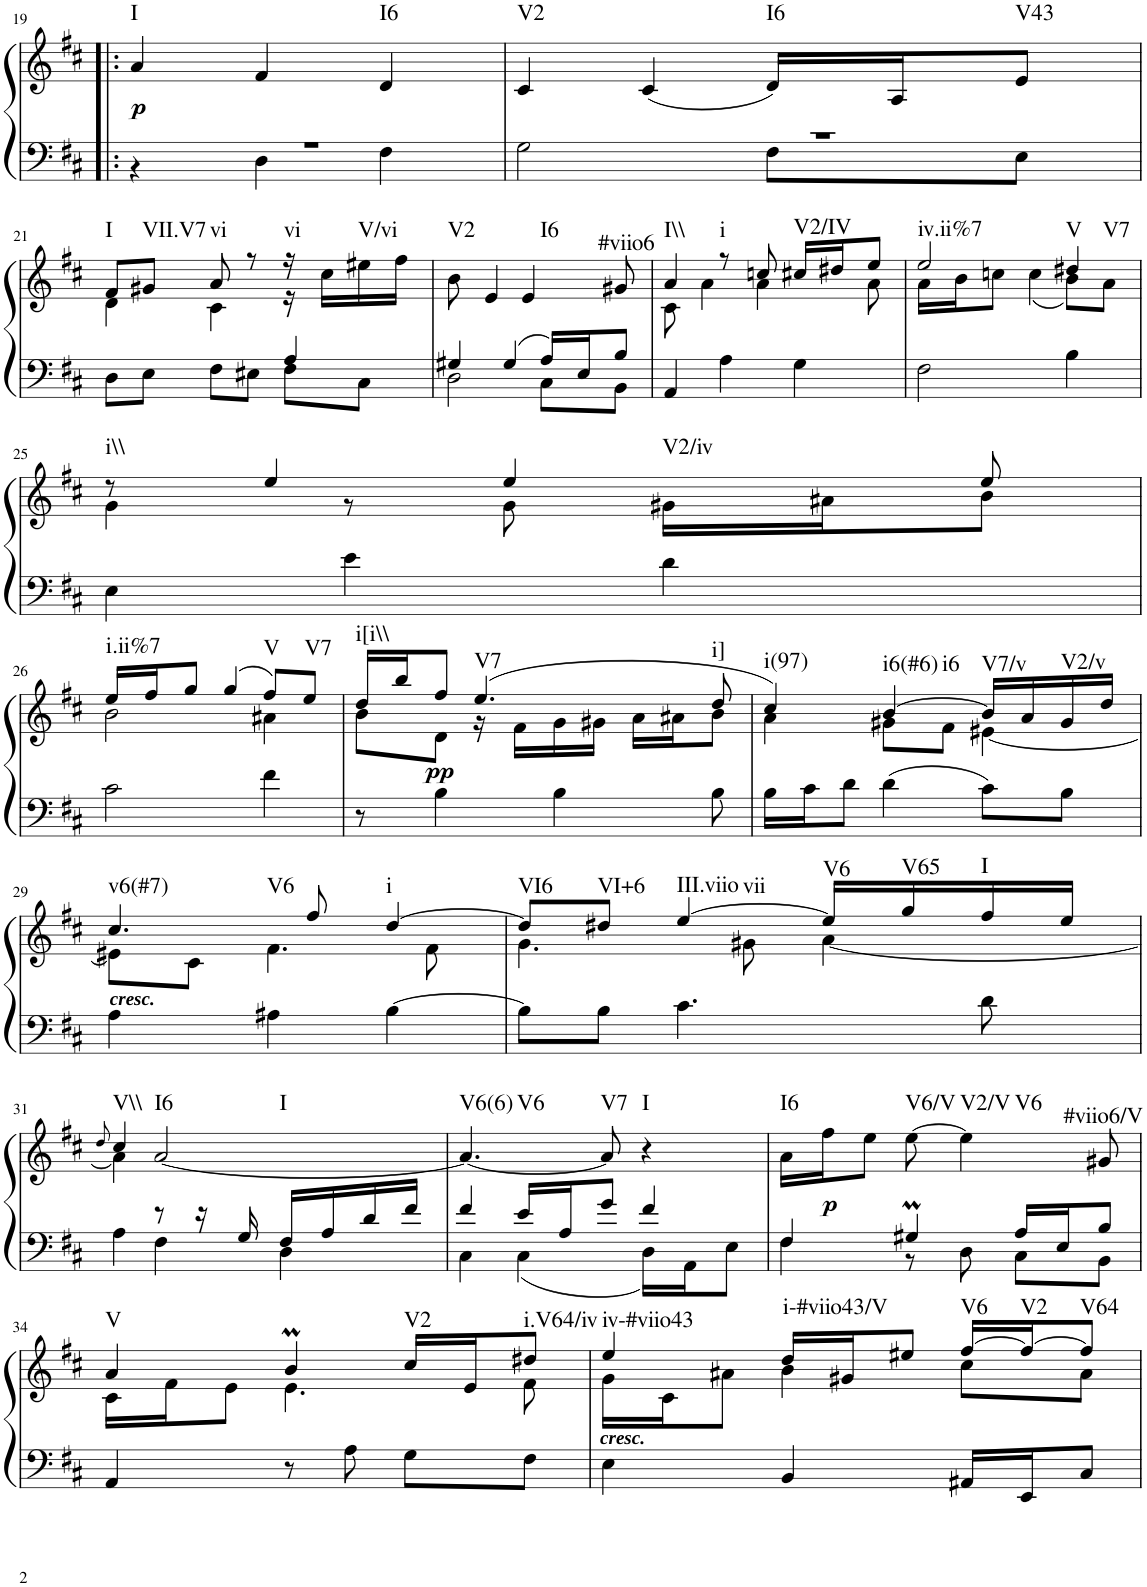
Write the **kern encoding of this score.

**kern	**kern	**dynam	**harte
*part1	*part1	*part1	*part1
*staff2	*staff1	*staff1/2	*
*I"Klavier links	*	*	*
!!LO:PB:g=z
*clefF4	*clefG2	*	*
*k[f#c#]	*k[f#c#]	*	*
*M3/4	*M3/4	*	*
=19!|:	=19!|:	=19!|:	=19!|:
*^	*	*	*
!	!	!	!LO:DY:b	!LO:H:kt=I
2.r	4r	4a/	p	N
.	4D\	4f#/	.	.
!	!	!	!	!LO:H:kt=I6
.	4F#\	4d/	.	N
=20	=20	=20	=20	=20
!	!	!	!	!LO:H:kt=V2
2.r	2G\	4c#/	.	N
.	.	(4c#/	.	.
!	!	!	!	!LO:H:kt=I6
.	8F#\L	16d/LL)	.	N
.	.	16A/J	.	.
!	!	!	!	!LO:H:kt=V43
.	8E\J	8e/J	.	N
!!LO:LB:g=z
=21	=21	=21	=21	=21
*	*	*^	*	*
!	!	!	!	!	!LO:H:kt=I
2ryy	8D\L	8f#/L	4d\	.	N
!	!	!	!	!	!LO:H:kt=VII.V7
.	8E\J	8g#X/J	.	.	N
!	!	!	!	!	!LO:H:kt=vi
.	8F#\L	8a/	4c#\	.	N
.	8E#X\J	8r	.	.	.
!	!	!	!	!	!LO:H:kt=vi
4A/	8F#\L	16r	16r	.	N
.	.	16cc#\LL	8.ryy	.	.
!	!	!	!	!	!LO:H:kt=V/vi
.	8C#\J	16ee#X\	.	.	N
.	.	16ff#\JJ	.	.	.
*	*	*v	*v	*	*
=22	=22	=22	=22	=22
!	!	!	!	!LO:H:kt=V2
4G#X/	2D\	8b\	.	N
.	.	4e/	.	.
4G#/	.	.	.	.
!	!	!	!	!LO:H:kt=I6
.	.	4e/	.	N
16A/LL	8C#\L	.	.	.
16E/J	.	.	.	.
!	!	!	!	!LO:H:kt=#viio6
8B/J	8BB\J	8g#X/	.	N
=23	=23	=23	=23	=23
*	*	*^	*	*
!	!	!	!	!	!LO:H:kt=I\\
*v	*v	*	*	*	*
4AA/	4a/	8c#\	.	N
.	.	4a\	.	.
!	!	!	!	!LO:H:kt=i
4A\	8r	.	.	N
.	8ccn/	4a\	.	.
!	!	!	!	!LO:H:kt=V2/IV
4G\	16cc#X/LL	.	.	N
.	16dd#X/J	.	.	.
.	8ee/J	8a\	.	.
=24	=24	=24	=24	=24
!	!	!	!	!LO:H:kt=iv.ii%7
2F#\	2ee/	16a\LL	.	N
.	.	16b\J	.	.
.	.	8ccn\J	.	.
.	.	(4cc\	.	.
!	!	!	!	!LO:H:n=1:kt=V
!	!	!	!	!LO:H:n=2:kt=V7
4B\	4dd#X/	8b\L)	.	N N
.	.	8a\J	.	.
!!LO:LB:g=z	!!
=25	=25	=25	=25	=25
!	!	!	!	!LO:H:kt=i\\
4E\	8r	4g\	.	N
.	4ee/	.	.	.
4e\	.	8r	.	.
!	!	!	!	!LO:H:kt=V2/iv
.	4ee/	8g\	.	N
4d\	.	16g#X\LL	.	.
.	.	16a#X\J	.	.
.	8ee/	8b\J	.	.
!!LO:LB:g=z	!!
=26	=26	=26	=26	=26
!	!	!	!	!LO:H:kt=i.ii%7
2c#\	16ee/LL	2b\	.	N
.	16ff#/J	.	.	.
.	8gg/J	.	.	.
.	(4gg/	.	.	.
!	!	!	!	!LO:H:kt=V
4f#\	8ff#/L)	4a#X\	.	N
!	!	!	!	!LO:H:kt=V7
.	8ee/J	.	.	N
=27	=27	=27	=27	=27
!	!	!	!	!LO:H:kt=i[i\\
8r	16dd/LL	8b\L	.	N
.	16bb/J	.	.	.
!	!	!	!LO:DY:b	!
4B\	8ff#/J	8d\J	pp	.
!	!	!	!	!LO:H:kt=V7
.	(4.ee/	16r	.	N
.	.	16f#\LL	.	.
4B\	.	16g\	.	.
.	.	16g#X\JJ	.	.
.	.	16a\LL	.	.
.	.	16a#X\J	.	.
!	!	!	!	!LO:H:kt=i]
8B\	8dd/	8b\J	.	N
=28	=28	=28	=28	=28
!	!	!	!	!LO:H:kt=i(97)
16B\LL	4cc#/)	4a\	.	N
16c#\J	.	.	.	.
8d\J	.	.	.	.
!	!	!	!	!LO:H:n=1:kt=i6(#6)
!	!	!	!	!LO:H:n=2:kt=i6
4d\	[4b/	8g#X\L	.	N N
.	.	8f#\J	.	.
!	!	!	!	!LO:H:kt=V7/v
8c#\L	16b/LL]	[4e#X\	.	N
.	16a/	.	.	.
!	!	!	!	!LO:H:kt=V2/v
8B\J	16g#/	.	.	N
.	16dd/JJ	.	.	.
!!LO:LB:g=z	!!
=29	=29	=29	=29	=29
!LO:TX:a:Bi:t=cresc.	!	!	!	!LO:H:n=1:kt=v6(#7)
!	!	!	!	!LO:H:n=2:kt=V6
4A\	4.cc#/	8e#X\L]	.	N N
.	.	8c#\J	.	.
4A#X\	.	4.f#\	.	.
.	8ff#/	.	.	.
!	!	!	!	!LO:H:kt=i
[4B\	[4dd/	.	.	N
.	.	8f#\	.	.
=30	=30	=30	=30	=30
!	!	!	!	!LO:H:kt=VI6
8B\L]	8dd/L]	4.g\	.	N
!	!	!	!	!LO:H:kt=VI+6
8B\J	8dd#X/J	.	.	N
!	!	!	!	!LO:H:n=1:kt=III.viio
!	!	!	!	!LO:H:n=2:kt=vii
4.c#\	[4ee/	.	.	N N
.	.	8g#X\	.	.
!	!	!	!	!LO:H:n=1:kt=V6
!	!	!	!	!LO:H:n=2:kt=V65
!	!	!	!	!LO:H:n=3:kt=I
.	16ee/LL]	[4a\	.	N N N
.	16gg/	.	.	.
8d\	16ff#/	.	.	.
.	16ee/JJ	.	.	.
!!LO:LB:g=z	!!
=31	=31	=31	=31	=31
.	8qdd/	.	.	.
*^	*	*	*	*
!	!	!	!	!	!LO:H:kt=V\\
4A\	4ryy	4cc#/	4a\]	.	N
!	!	!	!	!	!LO:H:n=1:kt=I6
!	!	!	!	!	!LO:H:n=2:kt=I
8r	4F#\	[2a/	2ryy	.	N N
16r	.	.	.	.	.
16G/	.	.	.	.	.
16F#/LL	4D\	.	.	.	.
16A/	.	.	.	.	.
16d/	.	.	.	.	.
16f#/JJ	.	.	.	.	.
*	*	*v	*v	*	*
=32	=32	=32	=32	=32
!	!	!	!	!LO:H:n=1:kt=V6(6)
!	!	!	!	!LO:H:n=2:kt=V6
4f#/	4C#\	4.a/_	.	N N
16e/LL	4C#\	.	.	.
16A/J	.	.	.	.
!	!	!	!	!LO:H:kt=V7
8g/J	.	8a/]	.	N
!	!	!	!	!LO:H:kt=I
4f#/	16D\LL	4r	.	N
.	16AA\J	.	.	.
.	8E\J	.	.	.
=33	=33	=33	=33	=33
!	!	!	!	!LO:H:kt=I6
4F#/	4F#\	16a\LL	.	N
!	!	!	!LO:DY:b	!
.	.	16ff#\J	p	.
.	.	8ee\J	.	.
!	!	!	!	!LO:H:kt=V6/V
4G#Xm/	8r	[8ee\	.	N
!	!	!	!	!LO:H:n=1:kt=V2/V
!	!	!	!	!LO:H:n=2:kt=V6
.	8D\	4ee\]	.	N N
16A/LL	8C#\L	.	.	.
16E/J	.	.	.	.
!	!	!	!	!LO:H:kt=#viio6/V
8B/J	8BB\J	8g#X/	.	N
!!LO:LB:g=z
=34	=34	=34	=34	=34
*	*	*^	*	*
!	!	!	!	!	!LO:H:kt=V
*v	*v	*	*	*	*
4AA/	4a/	16c#\LL	.	N
.	.	16f#\J	.	.
.	.	8e\J	.	.
8r	4bM/	4.e\	.	.
8A\	.	.	.	.
!	!	!	!	!LO:H:kt=V2
8G\L	16cc#/LL	.	.	N
.	16e/J	.	.	.
!	!	!	!	!LO:H:kt=i.V64/iv
8F#\J	8dd#X/J	8f#\	.	N
=35	=35	=35	=35	=35
!LO:TX:a:Bi:t=cresc.	!	!	!	!LO:H:kt=iv-#viio43
4E\	4ee/	16g\LL	.	N
.	.	16c#\J	.	.
.	.	8a#X\J	.	.
!	!	!	!	!LO:H:kt=i-#viio43/V
4BB/	16dd/LL	4b\	.	N
.	16g#X/J	.	.	.
.	8ee#X/J	.	.	.
!	!	!	!	!LO:H:kt=V6
16AA#X/LL	[16ff#/LL	8cc#\L	.	N
!	!	!	!	!LO:H:kt=V2
16EE/J	16ff#/J_	.	.	N
!	!	!	!	!LO:H:kt=V64
8C#/J	8ff#/J]	8a#\J	.	N
*	*v	*v	*	*
=	=	=	=
*-	*-	*-	*-
